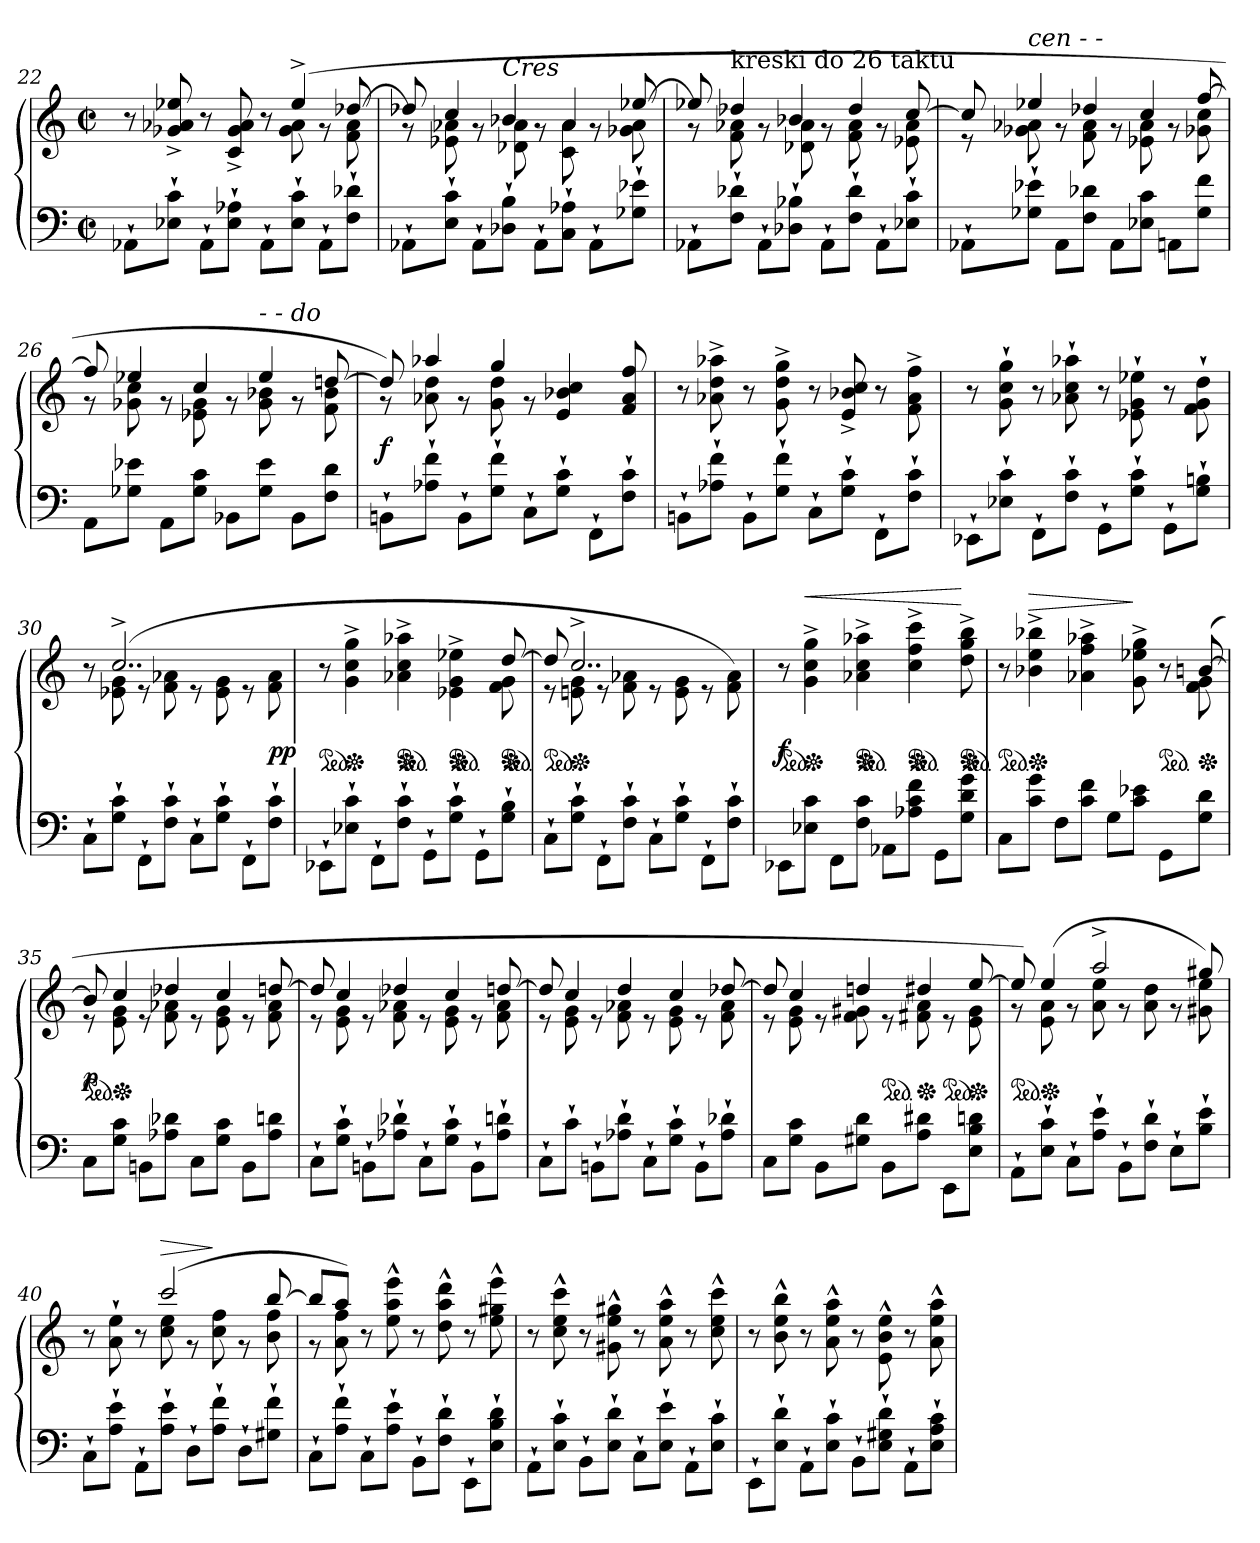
**kern	**kern	**dynam
*part1	*part1	*part1
*staff2	*staff1	*staff1/2
*clefF4	*clefG2	*
*k[]	*k[]	*
*M2/2	*M2/2	*
*met(c|)	*met(c|)	*
=22	=22	=22
*	*^	*
8AA-X`>L	2reeeyy	8r	.
8E-X`> 8c`>J	.	8g-X^</ 8a-X^</ 8ee-X^</	.
8AA-`>\L	.	8r	.
8E-`>\ 8A-X`>\J	.	8c^< 8g-^< 8a-^<	.
8AA-`>L	8reeeyy	8r	.
8E-`> 8c`>J	(4ee-^>	8g- 8a-	.
8AA-`>L	.	8rg	.
8F`> 8d-X`>J	[8dd-X	8f 8a-	.
=23	=23	=23	=23
8AA-X`>L	8dd-X]	8rg	.
8E`> 8c`>J	4cc	8e-X 8a-X	.
8AA-`>\L	.	8rg	.
!	!LO:TX:a:i:t=Cres	!	!
8D-X`>\ 8B`>\J	4b-X	8d-X 8a-	.
8AA-`>\L	.	8rg	.
8C`>\ 8A-X`>\J	4a-	8c 8a-	.
8AA-`>L	.	8rg	.
8G-X`> 8e-X`>J	[8ee-X	8g-X 8a-	.
=24	=24	=24	=24
8AA-X`L	8ee-X]	8rg	.
!	!LO:TX:a:t=kreski do 26 taktu	!	!
8F` 8d-X`J	4dd-X	8f 8a-X	.
8AA-`\L	.	8rg	.
8D-X`\ 8B-X`\J	4b-X	8d-X 8a-	.
8AA-`L	.	8rg	.
8F` 8d-`J	4dd-	8f 8a-	.
8AA-`L	.	8rg	.
8E-X` 8c`J	[8cc	8e-X 8a-	.
=25	=25	=25	=25
8AA-X`>L	8cc]	8re	.
!	!LO:TX:a:i:t=cen - -	!	!
8G-X`> 8e-X`>J	4ee-X	8g-X 8a-X	.
8AA-L	.	8rg	.
8F 8d-XJ	4dd-X	8f 8a-	.
8AA-L	.	8rg	.
8E-X 8cJ	4cc	8e-X 8a-	.
8AAnL	.	8rg	.
8G- 8fJ	[8ff	8g-X 8cc	.
=26	=26	=26	=26
8AAL	8ff]	8rg	.
8G-X 8e-XJ	4ee-X	8g-X 8cc	.
8AAL	.	8rg	.
8G- 8cJ	4cc	8e-X 8g-	.
8BB-XL	.	8rg	.
!	!LO:TX:a:i:t=- - do	!	!
8G- 8e-J	4ee-	8g- 8b-X	.
8BB-L	.	8rg	.
8F 8dJ	[8ddn	8f 8b-	.
=27	=27	=27	=27
8BBn`>L	8dd])	8rg	f
8A-X`> 8f`>J	4aa-X	8a-X 8dd	.
8BB`>L	.	8rg	.
8G`> 8f`>J	4gg	8g 8dd	.
8C`>L	.	8rg	.
8G`> 8c`>J	4.rcccyy	4e/ 4b-X/ 4cc/	.
8FF`>\L	.	.	.
8F`>\ 8c`>\J	.	8f/ 8a-/ 8ff/	.
*	*v	*v	*
=28	=28	=28
8BBn`>L	8r	.
8A-X`> 8f`>J	8a-X^> 8dd^> 8aa-X^>	.
8BB`>L	8r	.
8G`> 8f`>J	8g^> 8dd^> 8gg^>	.
8C`>L	8r	.
8G`> 8c`>J	8e^> 8b-X^> 8cc^>	.
8FF`>\L	8r	.
8F`>\ 8c`>\J	8f^> 8a-^> 8ff^>	.
=29	=29	=29
8EE-X`>\L	8r	.
8E-X`>\ 8c`>\J	8g`> 8cc`> 8gg`>	.
8FF`>\L	8r	.
8F`>\ 8c`>\J	8a-X`> 8cc`> 8aa-X`>	.
8GG`>L	8r	.
8G`> 8c`>J	8e-X`>\ 8g`>\ 8ee-X`>\	.
8GG`>L	8r	.
8G`> 8Bn`>J	8f`>\ 8g`>\ 8dd`>\	.
=30	=30	=30
*	*^	*
8C`>L	8r	8raayy	.
8G`> 8c`>J	(2..cc^>	8e-X 8g	.
8FF`>\L	.	8re	.
8F`>\ 8c`>\J	.	8f 8a-X	.
8C`>L	.	8re	.
8G`> 8c`>J	.	8e- 8g	.
8FF`>\L	.	8re	.
8F`>\ 8c`>\J	.	8f 8a-	pp
=31	=31	=31	=31
!	!LO:TX:b:i:t=poco ritenuto.	!	!
*	*ped	*	*
8EE-X`>\L	2..rcccyy	8r	.
*	*Xped	*	*
8E-X`>\ 8c`>\J	.	4g^> 4cc^> 4gg^>	.
*	*ped	*	*
8FF`>\L	.	.	.
*	*Xped	*	*
8F`>\ 8c`>\J	.	4a-X^> 4cc^> 4aa-X^>	.
*	*ped	*	*
8GG`>L	.	.	.
*	*Xped	*	*
8G`> 8c`>J	.	4e-X^>\ 4g^>\ 4ee-X^>\	.
*	*ped	*	*
8GG`>L	.	.	.
*	*Xped	*	*
8G`> 8B`>J	[8dd	8f\ 8g\	.
=32	=32	=32	=32
*	*ped	*	*
8C`L	8dd]	8re	.
*	*Xped	*	*
8G`> 8c`>J	2..cc^>	8en 8g	.
8FF`>\L	.	8re	.
8F`>\ 8c`>\J	.	8f 8a-X	.
8C`>L	.	8re	.
8G`> 8c`>J	.	8e 8g	.
8FF`>\L	.	8re	.
8F`>\ 8c`>\J	.	8f 8a-)	.
*	*v	*v	*
=33	=33	=33
*	*ped	*
8EE-X\L	8r	f
!	!	!LO:HP:a
*	*Xped	*
8E-X\ 8c\J	4g^> 4cc^> 4gg^>	<
*	*ped	*
8FF\L	.	.
*	*Xped	*
8F\ 8c\J	4a-X^> 4cc^> 4aa-X^>	.
*	*ped	*
8AA-XL	.	.
*	*Xped	*
8A-X 8c 8fJ	4cc^> 4ff^> 4ccc^>	.
*	*ped	*
8GGL	.	.
*	*Xped	*
8G 8d 8gJ	8dd^> 8gg^> 8bb^>	[
=34	=34	=34
*	*^	*
*	*ped	*	*
8CL	2..rgggyy	8r	.
!	!	!	!LO:HP:a
*	*Xped	*	*
8c 8gJ	.	4b-X^> 4ee^> 4bb-X^>	>
8FL	.	.	.
8c 8fJ	.	4a-X^> 4ff^> 4aa-X^>	.
8GL	.	.	.
8c 8e-XJ	.	8g^> 8ee-X^> 8gg^>	]
*	*ped	*	*
8GGL	.	8r	.
*	*Xped	*	*
8G 8dJ	([8bn	8f 8g	.
=35	=35	=35	=35
*	*ped	*	*
8CL	8bn]	8re	p
*	*Xped	*	*
8G 8cJ	4cc	8e 8g	.
8BBnL	.	8re	.
8A-X 8d-XJ	4dd-X	8f 8a-X	.
8CL	.	8re	.
8G 8cJ	4cc	8e 8g	.
8BBL	.	8re	.
8A- 8dnJ	[8ddn	8f 8a-	.
=36	=36	=36	=36
8C`>L	8dd]	8re	.
8G`> 8c`>J	4cc	8e 8g	.
8BBn`>L	.	8re	.
8A-X`> 8d-X`>J	4dd-X	8f 8a-X	.
8C`>L	.	8re	.
8G`> 8c`>J	4cc	8e 8g	.
8BB`>L	.	8re	.
8A-`> 8dn`>J	[8ddn	8f 8a-	.
=37	=37	=37	=37
8C`>L	8dd]	8re	.
8c`>J	4cc	8e 8g	.
8BBn`>L	.	8re	.
8A-X`> 8d`>J	4dd	8f 8a-X	.
8C`>L	.	8re	.
8G`> 8c`>J	4cc	8e 8g	.
8BB`>L	.	8re	.
8A-`> 8d-X`>J	[8dd-X	8f 8a-	.
=38	=38	=38	=38
8CL	8dd-]	8re	.
8G 8cJ	4cc	8e 8g	.
8BBL	.	8re	.
8G#X 8dJ	4ddn	8f 8g#X	.
*	*ped	*	*
8BBL	.	8re	.
*	*Xped	*	*
8A 8d#XJ	4dd#X	8f#X 8a	.
*	*ped	*	*
8EE\L	.	8re	.
*	*Xped	*	*
8E\ 8B\ 8dn\J	[8ee	8e 8g#	.
=39	=39	=39	=39
*	*ped	*	*
8AA`>L	8ee])	8rg	.
*	*Xped	*	*
8E`> 8c`>J	(4ee	8e 8a	.
8C`>L	.	8rg	.
8A`> 8e`>J	2aa^>	8a 8ee	.
8BB`L	.	8rg	.
8F`> 8d`>J	.	8a 8dd	.
8E`>L	.	8rg	.
8B`> 8e`>J	8gg#X)	8g#X 8ee	.
=40	=40	=40	=40
8C`>L	4.rgggyy	8r	.
8A`> 8e`>J	.	8a`> 8ee`>	.
8AA`>L	.	8r	.
!	!	!	!LO:HP:a
8A`> 8e`>J	(2ccc	8cc 8ee	>
8D`>L	.	8r	.
8A`> 8f`>J	.	8cc 8ff	]
8D`>L	.	8r	.
8G#X`> 8f`>J	[8bb	8b 8ff	.
=41	=41	=41	=41
8C`>L	8bbL]	8r	.
8A`> 8f`>J	8aaJ)	8a 8ff	.
8C`>L	2.rbbbyy	8r	.
8A`> 8e`>J	.	8ee^^> 8aa^^> 8eee^^>	.
8BB`>L	.	8r	.
8F`> 8d`>J	.	8dd^^> 8aa^^> 8ddd^^>	.
8EE`>\L	.	8r	.
8E`>\ 8B`>\ 8d`>\J	.	8ee^^> 8gg#X^^> 8eee^^>	.
*	*v	*v	*
=42	=42	=42
8AA`>L	8r	.
8E`> 8c`>J	8cc^^> 8ee^^> 8ccc^^>	.
8BB`>L	8r	.
8E`> 8d`>J	8g#X^^> 8ee^^> 8gg#X^^>	.
8C`>L	8r	.
8E`> 8e`>J	8a^^> 8ee^^> 8aa^^>	.
8AA`>L	8r	.
8E`> 8c`>J	8cc^^> 8ee^^> 8ccc^^>	.
=43	=43	=43
8EE`>\L	8r	.
8E`>\ 8d`>\J	8b^^> 8ee^^> 8bb^^>	.
8AA`>L	8r	.
8E`> 8c`>J	8a^^> 8ee^^> 8aa^^>	.
8BB`>L	8r	.
8E`> 8G#X`> 8d`>J	8e^^>\ 8b^^>\ 8ee^^>\	.
8AA`>L	8r	.
8E`> 8A`> 8c`>J	8a^^> 8ee^^> 8aa^^>	.
=	=	=
*-	*-	*-
